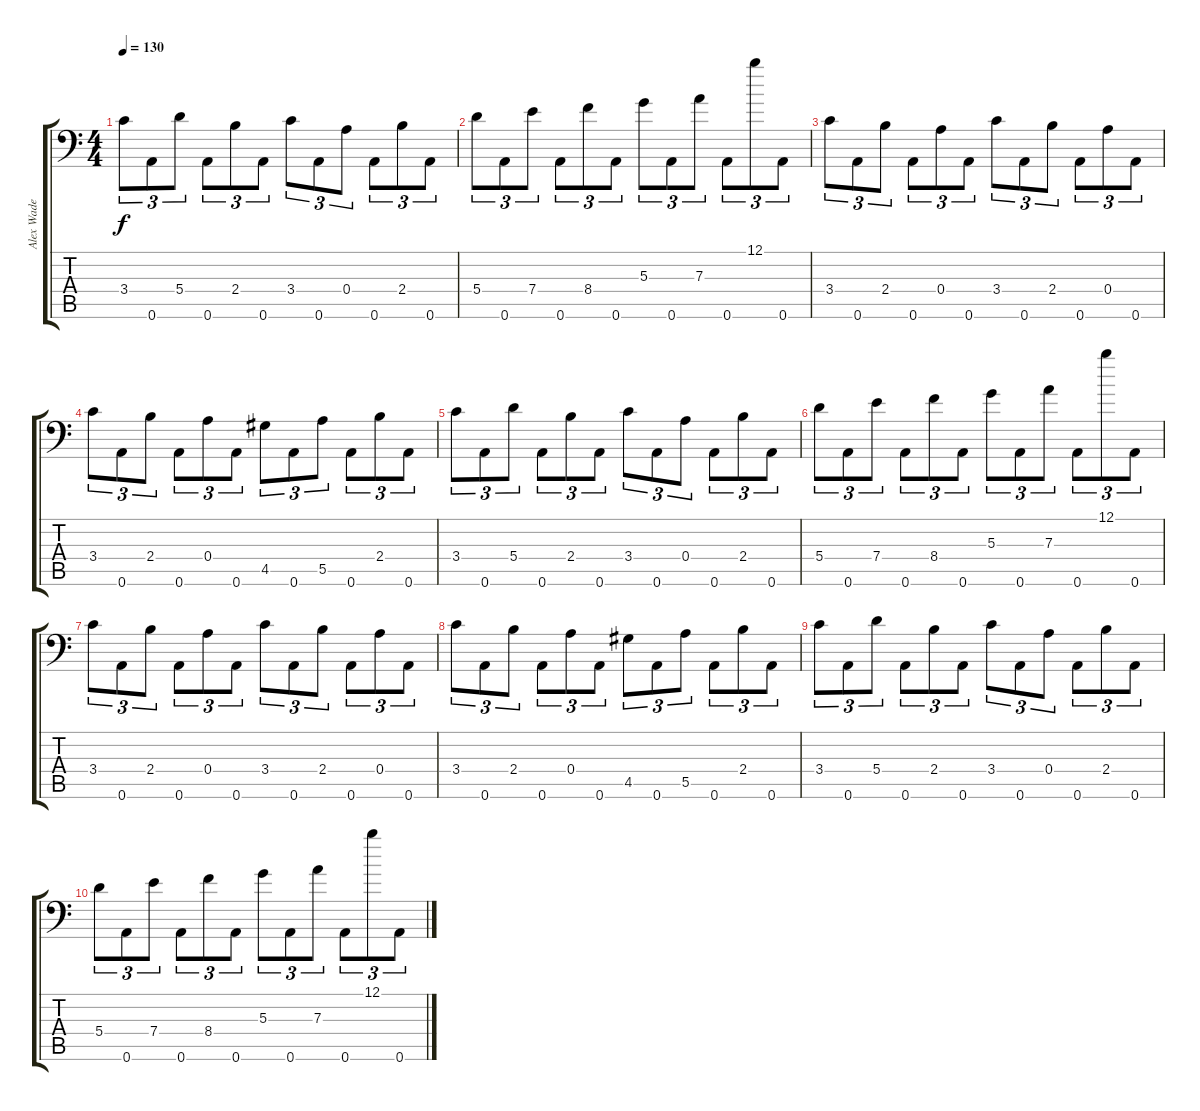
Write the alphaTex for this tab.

\track ("Alex Wade" "Alex Wade") {instrument distortionguitar}
\staff {score tabs}
\tuning (B3 Gb3 D3 A2 E2 A1) {hide}
\ts (4 4)
\tempo 130
\clef f4
\ks c
3.4.8{tu (3 2) dy f} 0.6.8{tu (3 2)} 5.4.8{tu (3 2)} 0.6.8{tu (3 2)} 2.4.8{tu (3 2)} 0.6.8{tu (3 2)} 3.4.8{tu (3 2)} 0.6.8{tu (3 2)} 0.4.8{tu (3 2)} 0.6.8{tu (3 2)} 2.4.8{tu (3 2)} 0.6.8{tu (3 2)} |
5.4.8{tu (3 2)} 0.6.8{tu (3 2)} 7.4.8{tu (3 2)} 0.6.8{tu (3 2)} 8.4.8{tu (3 2)} 0.6.8{tu (3 2)} 5.3.8{tu (3 2)} 0.6.8{tu (3 2)} 7.3.8{tu (3 2)} 0.6.8{tu (3 2)} 12.1.8{tu (3 2)} 0.6.8{tu (3 2)} |
3.4.8{tu (3 2) volume 2} 0.6.8{tu (3 2)} 2.4.8{tu (3 2)} 0.6.8{tu (3 2)} 0.4.8{tu (3 2)} 0.6.8{tu (3 2)} 3.4.8{tu (3 2)} 0.6.8{tu (3 2)} 2.4.8{tu (3 2)} 0.6.8{tu (3 2)} 0.4.8{tu (3 2)} 0.6.8{tu (3 2)} |
3.4.8{tu (3 2)} 0.6.8{tu (3 2)} 2.4.8{tu (3 2)} 0.6.8{tu (3 2)} 0.4.8{tu (3 2)} 0.6.8{tu (3 2)} 4.5.8{tu (3 2)} 0.6.8{tu (3 2)} 5.5.8{tu (3 2)} 0.6.8{tu (3 2)} 2.4.8{tu (3 2)} 0.6.8{tu (3 2)} |
3.4.8{tu (3 2)} 0.6.8{tu (3 2)} 5.4.8{tu (3 2)} 0.6.8{tu (3 2)} 2.4.8{tu (3 2)} 0.6.8{tu (3 2)} 3.4.8{tu (3 2)} 0.6.8{tu (3 2)} 0.4.8{tu (3 2)} 0.6.8{tu (3 2)} 2.4.8{tu (3 2)} 0.6.8{tu (3 2)} |
5.4.8{tu (3 2)} 0.6.8{tu (3 2)} 7.4.8{tu (3 2)} 0.6.8{tu (3 2)} 8.4.8{tu (3 2)} 0.6.8{tu (3 2)} 5.3.8{tu (3 2)} 0.6.8{tu (3 2)} 7.3.8{tu (3 2)} 0.6.8{tu (3 2)} 12.1.8{tu (3 2)} 0.6.8{tu (3 2)} |
3.4.8{tu (3 2) volume 0} 0.6.8{tu (3 2)} 2.4.8{tu (3 2)} 0.6.8{tu (3 2)} 0.4.8{tu (3 2)} 0.6.8{tu (3 2)} 3.4.8{tu (3 2)} 0.6.8{tu (3 2)} 2.4.8{tu (3 2)} 0.6.8{tu (3 2)} 0.4.8{tu (3 2)} 0.6.8{tu (3 2)} |
3.4.8{tu (3 2)} 0.6.8{tu (3 2)} 2.4.8{tu (3 2)} 0.6.8{tu (3 2)} 0.4.8{tu (3 2)} 0.6.8{tu (3 2)} 4.5.8{tu (3 2)} 0.6.8{tu (3 2)} 5.5.8{tu (3 2)} 0.6.8{tu (3 2)} 2.4.8{tu (3 2)} 0.6.8{tu (3 2)} |
3.4.8{tu (3 2)} 0.6.8{tu (3 2)} 5.4.8{tu (3 2)} 0.6.8{tu (3 2)} 2.4.8{tu (3 2)} 0.6.8{tu (3 2)} 3.4.8{tu (3 2)} 0.6.8{tu (3 2)} 0.4.8{tu (3 2)} 0.6.8{tu (3 2)} 2.4.8{tu (3 2)} 0.6.8{tu (3 2)} |
5.4.8{tu (3 2)} 0.6.8{tu (3 2)} 7.4.8{tu (3 2)} 0.6.8{tu (3 2)} 8.4.8{tu (3 2)} 0.6.8{tu (3 2)} 5.3.8{tu (3 2)} 0.6.8{tu (3 2)} 7.3.8{tu (3 2)} 0.6.8{tu (3 2)} 12.1.8{tu (3 2)} 0.6.8{tu (3 2)}
